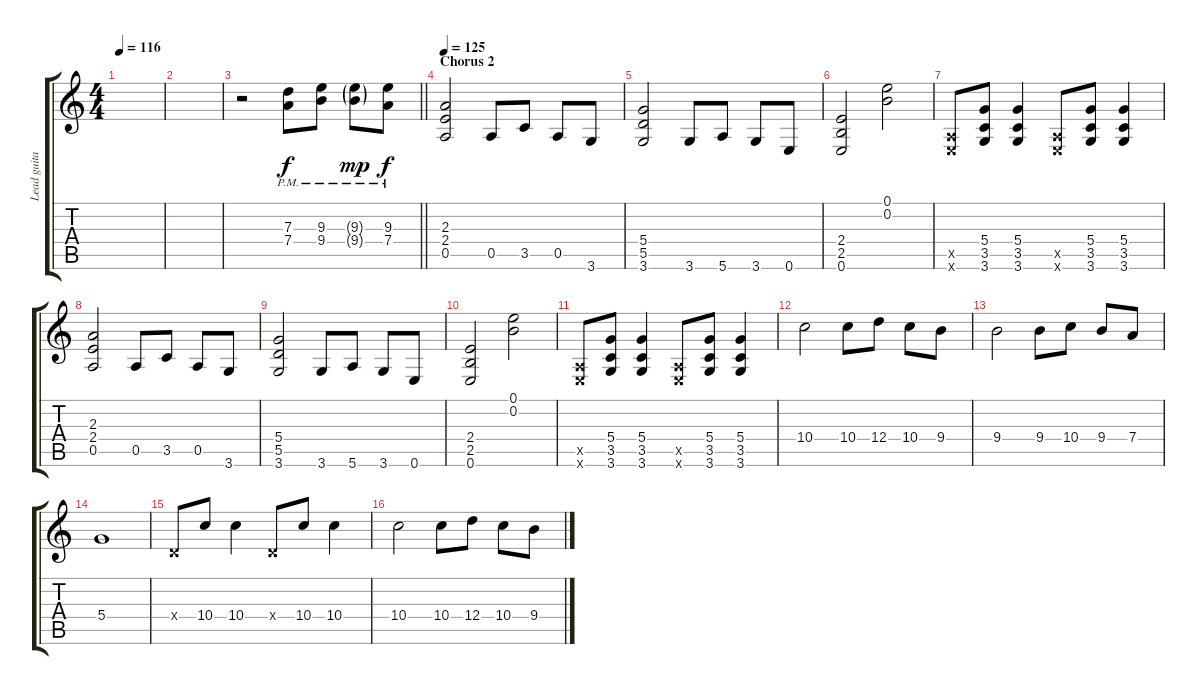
\track ("Lead guitar(Distored) - Kirk " "Lead guita") {instrument distortionguitar}
\staff {score tabs}
\tuning (E4 B3 G3 D3 A2 E2) {hide}
\ts (4 4)
\tempo 116
\clef g2
\ks c
|
|
\barLineRight lightlight
r.2 (7.3 7.4{pm}).8 (9.3 9.4{pm}).8 (9.3{g} 9.4{g pm}).8{dy mp} (9.3 7.4{pm}).8{dy f} |
\section ("" "Chorus 2")
\tempo 125
(2.3 2.4 0.5).2 0.5.8 3.5.8 0.5.8 3.6.8 |
(5.4 5.5 3.6).2 3.6.8 5.6.8 3.6.8 0.6.8 |
(2.4 2.5 0.6).2 (0.1 0.2).2 |
(0.5{x} 0.6{x}).8 (5.4 3.5 3.6).8 (5.4 3.5 3.6).4 (0.5{x} 0.6{x}).8 (5.4 3.5 3.6).8 (5.4 3.5 3.6).4 |
(2.3 2.4 0.5).2 0.5.8 3.5.8 0.5.8 3.6.8 |
(5.4 5.5 3.6).2 3.6.8 5.6.8 3.6.8 0.6.8 |
(2.4 2.5 0.6).2 (0.1 0.2).2 |
(0.5{x} 0.6{x}).8 (5.4 3.5 3.6).8 (5.4 3.5 3.6).4 (0.5{x} 0.6{x}).8 (5.4 3.5 3.6).8 (5.4 3.5 3.6).4 |
10.4.2 10.4.8 12.4.8 10.4.8 9.4.8 |
9.4.2 9.4.8 10.4.8 9.4.8 7.4.8 |
5.4.1 |
0.4{x}.8 10.4.8 10.4.4 0.4{x}.8 10.4.8 10.4.4 |
10.4.2 10.4.8 12.4.8 10.4.8 9.4.8
